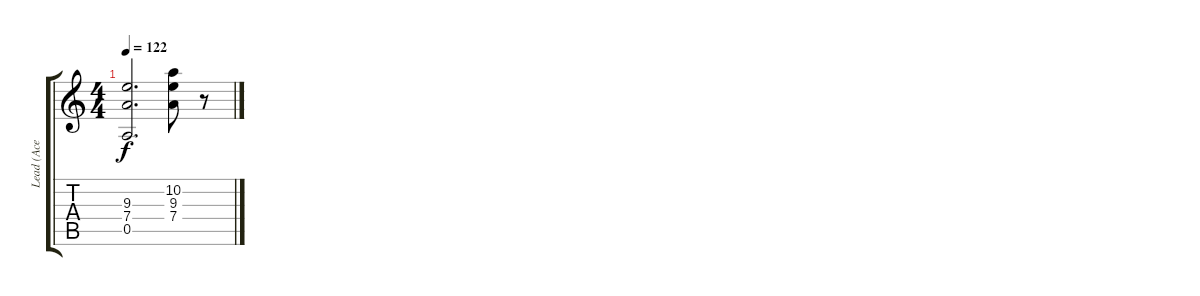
\track ("Lead (Ace Frehley)" "Lead (Ace ") {instrument overdrivenguitar}
\staff {score tabs}
\tuning (E4 B3 G3 D3 A2 E2) {hide}
\ts (4 4)
\tempo 122
\clef g2
\ks c
(9.3{t} 7.4{t} 0.5{t}).2{d dy f} (10.2 9.3 7.4).8 r.8
